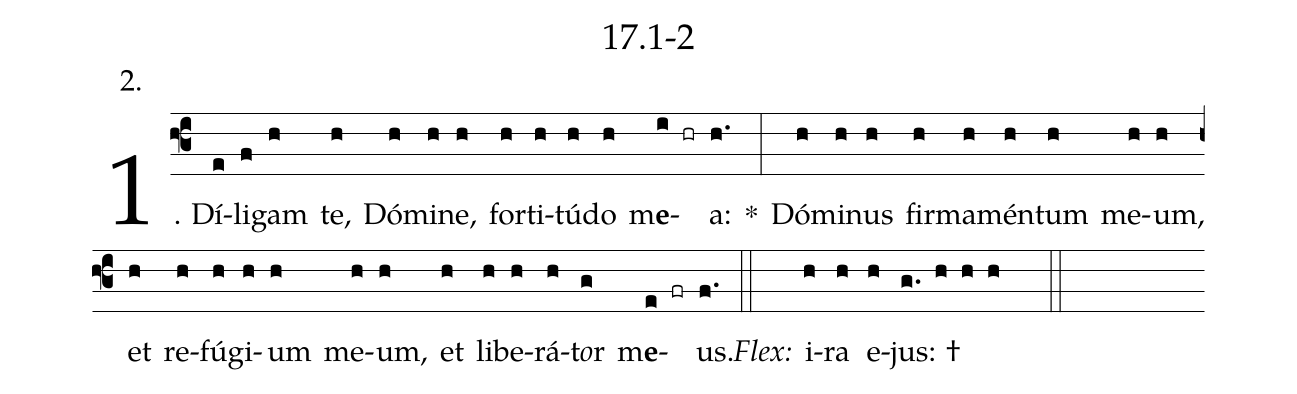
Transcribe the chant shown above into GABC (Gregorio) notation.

name: 17.1-2;
annotation: 2.;
%%
(f3)1. Dí(e)li(f)gam(h) te,(h) Dó(h)mi(h)ne,(h) for(h)ti(h)tú(h)do(h) m<b>e</b>(i hr)a:(h.) *(:) Dó(h)mi(h)nus(h) fir(h)ma(h)mén(h)tum(h) me(h)um,(h) et(h) re(h)fú(h)gi(h)um(h) me(h)um,(h) et(h) li(h)be(h)rá(h)t<i>o</i>r(g) m<b>e</b>(e fr)us.(f.) (::)
<i>Flex:</i>()  i(h)ra(h) e(h)jus: †(g. h h h  ::)
